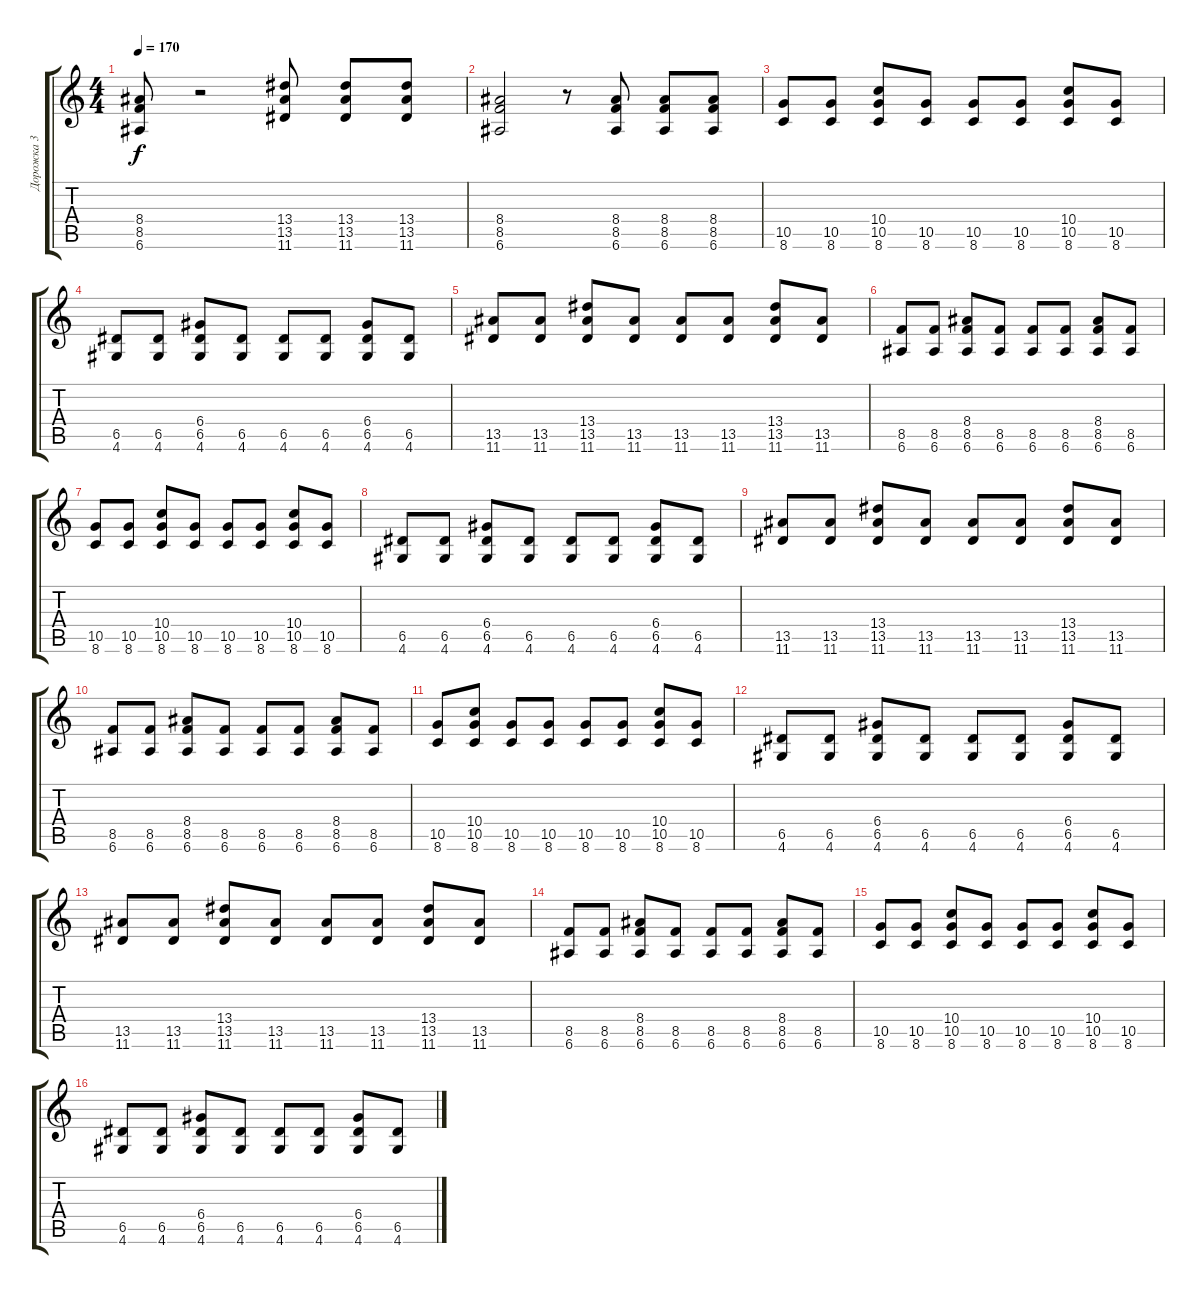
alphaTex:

\track ("Дорожка 3" "Дорожка 3") {instrument distortionguitar}
\staff {score tabs}
\tuning (E4 B3 G3 D3 A2 E2) {hide}
\ts (4 4)
\tempo 170
\clef g2
\ks c
(8.4 8.5 6.6).8{dy f} r.2 (13.4 13.5 11.6).8 (13.4 13.5 11.6).8 (13.4 13.5 11.6).8 |
(8.4 8.5 6.6).2 r.8 (8.4 8.5 6.6).8 (8.4 8.5 6.6).8 (8.4 8.5 6.6).8 |
(10.5 8.6).8 (10.5 8.6).8 (10.4 10.5 8.6).8 (10.5 8.6).8 (10.5 8.6).8 (10.5 8.6).8 (10.4 10.5 8.6).8 (10.5 8.6).8 |
(6.5 4.6).8 (6.5 4.6).8 (6.4 6.5 4.6).8 (6.5 4.6).8 (6.5 4.6).8 (6.5 4.6).8 (6.4 6.5 4.6).8 (6.5 4.6).8 |
(13.5 11.6).8 (13.5 11.6).8 (13.4 13.5 11.6).8 (13.5 11.6).8 (13.5 11.6).8 (13.5 11.6).8 (13.4 13.5 11.6).8 (13.5 11.6).8 |
(8.5 6.6).8 (8.5 6.6).8 (8.4 8.5 6.6).8 (8.5 6.6).8 (8.5 6.6).8 (8.5 6.6).8 (8.4 8.5 6.6).8 (8.5 6.6).8 |
(10.5 8.6).8 (10.5 8.6).8 (10.4 10.5 8.6).8 (10.5 8.6).8 (10.5 8.6).8 (10.5 8.6).8 (10.4 10.5 8.6).8 (10.5 8.6).8 |
(6.5 4.6).8 (6.5 4.6).8 (6.4 6.5 4.6).8 (6.5 4.6).8 (6.5 4.6).8 (6.5 4.6).8 (6.4 6.5 4.6).8 (6.5 4.6).8 |
(13.5 11.6).8 (13.5 11.6).8 (13.4 13.5 11.6).8 (13.5 11.6).8 (13.5 11.6).8 (13.5 11.6).8 (13.4 13.5 11.6).8 (13.5 11.6).8 |
(8.5 6.6).8 (8.5 6.6).8 (8.4 8.5 6.6).8 (8.5 6.6).8 (8.5 6.6).8 (8.5 6.6).8 (8.4 8.5 6.6).8 (8.5 6.6).8 |
(10.5 8.6).8 (10.4 10.5 8.6).8 (10.5 8.6).8 (10.5 8.6).8 (10.5 8.6).8 (10.5 8.6).8 (10.4 10.5 8.6).8 (10.5 8.6).8 |
(6.5 4.6).8 (6.5 4.6).8 (6.4 6.5 4.6).8 (6.5 4.6).8 (6.5 4.6).8 (6.5 4.6).8 (6.4 6.5 4.6).8 (6.5 4.6).8 |
(13.5 11.6).8 (13.5 11.6).8 (13.4 13.5 11.6).8 (13.5 11.6).8 (13.5 11.6).8 (13.5 11.6).8 (13.4 13.5 11.6).8 (13.5 11.6).8 |
(8.5 6.6).8 (8.5 6.6).8 (8.4 8.5 6.6).8 (8.5 6.6).8 (8.5 6.6).8 (8.5 6.6).8 (8.4 8.5 6.6).8 (8.5 6.6).8 |
(10.5 8.6).8 (10.5 8.6).8 (10.4 10.5 8.6).8 (10.5 8.6).8 (10.5 8.6).8 (10.5 8.6).8 (10.4 10.5 8.6).8 (10.5 8.6).8 |
(6.5 4.6).8 (6.5 4.6).8 (6.4 6.5 4.6).8 (6.5 4.6).8 (6.5 4.6).8 (6.5 4.6).8 (6.4 6.5 4.6).8 (6.5 4.6).8
